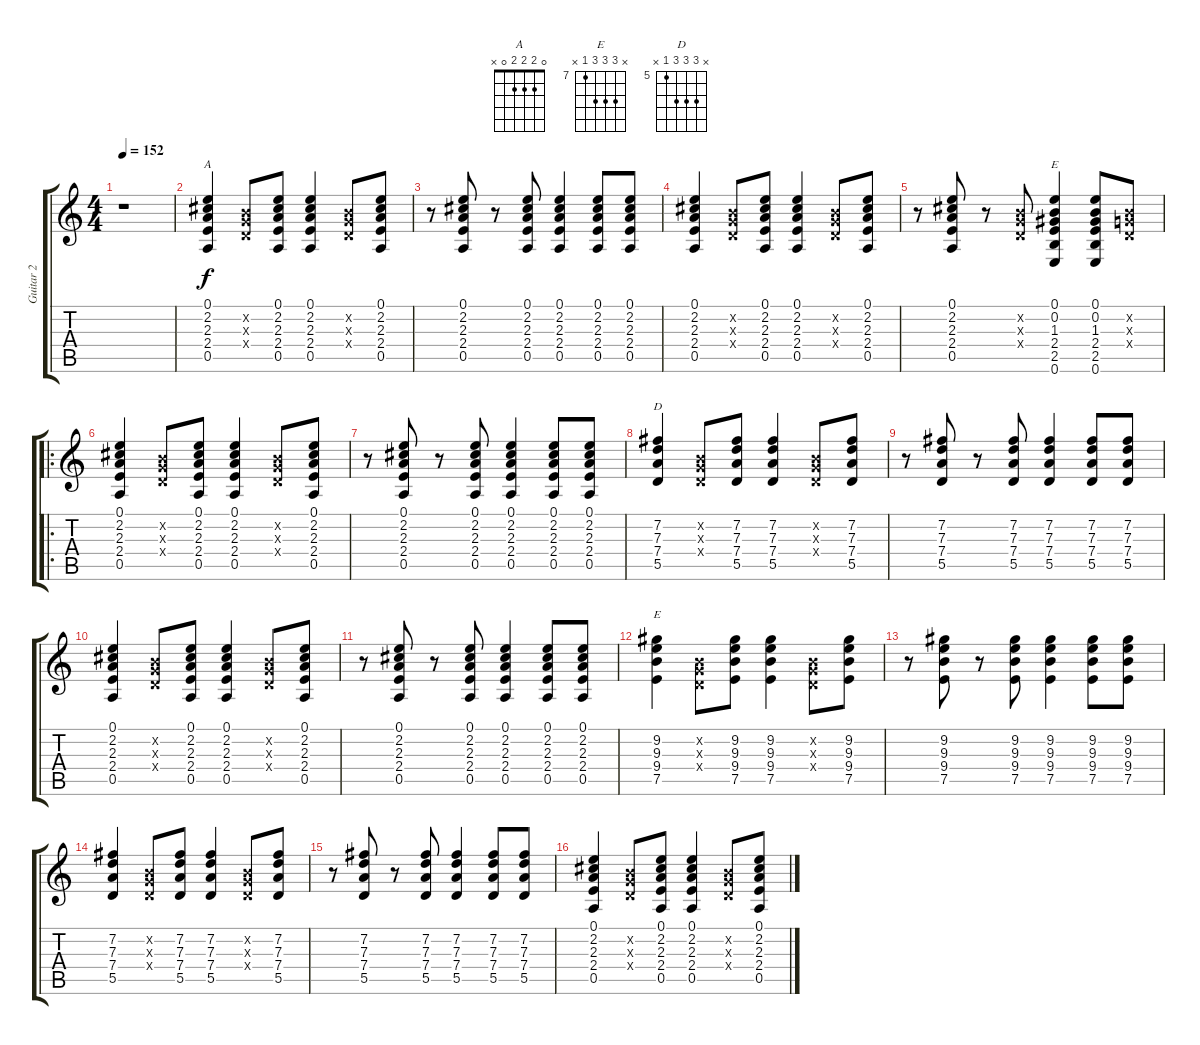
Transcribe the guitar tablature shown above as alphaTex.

\track ("Guitar 2" "Guitar 2") {instrument distortionguitar}
\staff {score tabs}
\tuning (E4 B3 G3 D3 A2 E2) {hide}
\chord ("A" 0 2 2 2 0 x)
\chord ("E" 0 0 1 2 2 0)
\chord ("D" x 7 7 7 5 x) {firstfret 5}
\chord ("E" x 9 9 9 7 x) {firstfret 7}
\ts (4 4)
\tempo 152
\clef g2
\ks c
r.1{dy f instrument distortionguitar} |
(0.1 2.2 2.3 2.4 0.5).4{ch "A"} (0.2{x} 0.3{x} 0.4{x}).8 (0.1 2.2 2.3 2.4 0.5).8 (0.1 2.2 2.3 2.4 0.5).4 (0.2{x} 0.3{x} 0.4{x}).8 (0.1 2.2 2.3 2.4 0.5).8 |
r.8 (0.1 2.2 2.3 2.4 0.5).8 r.8 (0.1 2.2 2.3 2.4 0.5).8 (0.1 2.2 2.3 2.4 0.5).4 (0.1 2.2 2.3 2.4 0.5).8 (0.1 2.2 2.3 2.4 0.5).8 |
(0.1 2.2 2.3 2.4 0.5).4 (0.2{x} 0.3{x} 0.4{x}).8 (0.1 2.2 2.3 2.4 0.5).8 (0.1 2.2 2.3 2.4 0.5).4 (0.2{x} 0.3{x} 0.4{x}).8 (0.1 2.2 2.3 2.4 0.5).8 |
r.8 (0.1 2.2 2.3 2.4 0.5).8 r.8 (0.2{x} 0.3{x} 0.4{x}).8 (0.1 0.2 1.3 2.4 2.5 0.6).4{ch "E"} (0.1 0.2 1.3 2.4 2.5 0.6).8 (0.2{x} 0.3{x} 0.4{x}).8 |
\ro
(0.1 2.2 2.3 2.4 0.5).4 (0.2{x} 0.3{x} 0.4{x}).8 (0.1 2.2 2.3 2.4 0.5).8 (0.1 2.2 2.3 2.4 0.5).4 (0.2{x} 0.3{x} 0.4{x}).8 (0.1 2.2 2.3 2.4 0.5).8 |
r.8 (0.1 2.2 2.3 2.4 0.5).8 r.8 (0.1 2.2 2.3 2.4 0.5).8 (0.1 2.2 2.3 2.4 0.5).4 (0.1 2.2 2.3 2.4 0.5).8 (0.1 2.2 2.3 2.4 0.5).8 |
(7.2 7.3 7.4 5.5).4{ch "D"} (0.2{x} 0.3{x} 0.4{x}).8 (7.2 7.3 7.4 5.5).8 (7.2 7.3 7.4 5.5).4 (0.2{x} 0.3{x} 0.4{x}).8 (7.2 7.3 7.4 5.5).8 |
r.8 (7.2 7.3 7.4 5.5).8 r.8 (7.2 7.3 7.4 5.5).8 (7.2 7.3 7.4 5.5).4 (7.2 7.3 7.4 5.5).8 (7.2 7.3 7.4 5.5).8 |
(0.1 2.2 2.3 2.4 0.5).4 (0.2{x} 0.3{x} 0.4{x}).8 (0.1 2.2 2.3 2.4 0.5).8 (0.1 2.2 2.3 2.4 0.5).4 (0.2{x} 0.3{x} 0.4{x}).8 (0.1 2.2 2.3 2.4 0.5).8 |
r.8 (0.1 2.2 2.3 2.4 0.5).8 r.8 (0.1 2.2 2.3 2.4 0.5).8 (0.1 2.2 2.3 2.4 0.5).4 (0.1 2.2 2.3 2.4 0.5).8 (0.1 2.2 2.3 2.4 0.5).8 |
(9.2 9.3 9.4 7.5).4{ch "E"} (0.2{x} 0.3{x} 0.4{x}).8 (9.2 9.3 9.4 7.5).8 (9.2 9.3 9.4 7.5).4 (0.2{x} 0.3{x} 0.4{x}).8 (9.2 9.3 9.4 7.5).8 |
r.8 (9.2 9.3 9.4 7.5).8 r.8 (9.2 9.3 9.4 7.5).8 (9.2 9.3 9.4 7.5).4 (9.2 9.3 9.4 7.5).8 (9.2 9.3 9.4 7.5).8 |
(7.2 7.3 7.4 5.5).4 (0.2{x} 0.3{x} 0.4{x}).8 (7.2 7.3 7.4 5.5).8 (7.2 7.3 7.4 5.5).4 (0.2{x} 0.3{x} 0.4{x}).8 (7.2 7.3 7.4 5.5).8 |
r.8 (7.2 7.3 7.4 5.5).8 r.8 (7.2 7.3 7.4 5.5).8 (7.2 7.3 7.4 5.5).4 (7.2 7.3 7.4 5.5).8 (7.2 7.3 7.4 5.5).8 |
(0.1 2.2 2.3 2.4 0.5).4 (0.2{x} 0.3{x} 0.4{x}).8 (0.1 2.2 2.3 2.4 0.5).8 (0.1 2.2 2.3 2.4 0.5).4 (0.2{x} 0.3{x} 0.4{x}).8 (0.1 2.2 2.3 2.4 0.5).8
